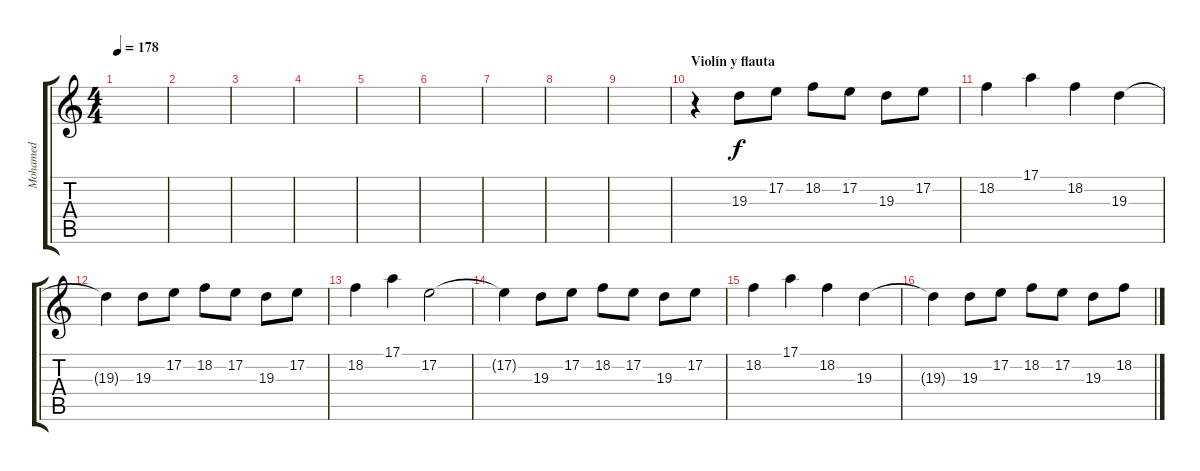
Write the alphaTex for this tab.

\track ("Mohamed" "Mohamed") {instrument violin}
\staff {score tabs}
\tuning (E4 B3 G3 D3 A2 E2) {hide}
\ts (4 4)
\tempo 178
\clef g2
\ks c
|
|
|
|
|
|
|
|
|
\section ("" "Violín y flauta")
r.4{volume 13} 19.3.8 17.2.8 18.2.8 17.2.8 19.3.8 17.2.8 |
18.2.4 17.1.4 18.2.4 19.3.4 |
19.3{t}.4 19.3.8 17.2.8 18.2.8 17.2.8 19.3.8 17.2.8 |
18.2.4 17.1.4 17.2.2 |
17.2{t}.4 19.3.8 17.2.8 18.2.8 17.2.8 19.3.8 17.2.8 |
18.2.4 17.1.4 18.2.4 19.3.4 |
19.3{t}.4 19.3.8 17.2.8 18.2.8 17.2.8 19.3.8 18.2.8
